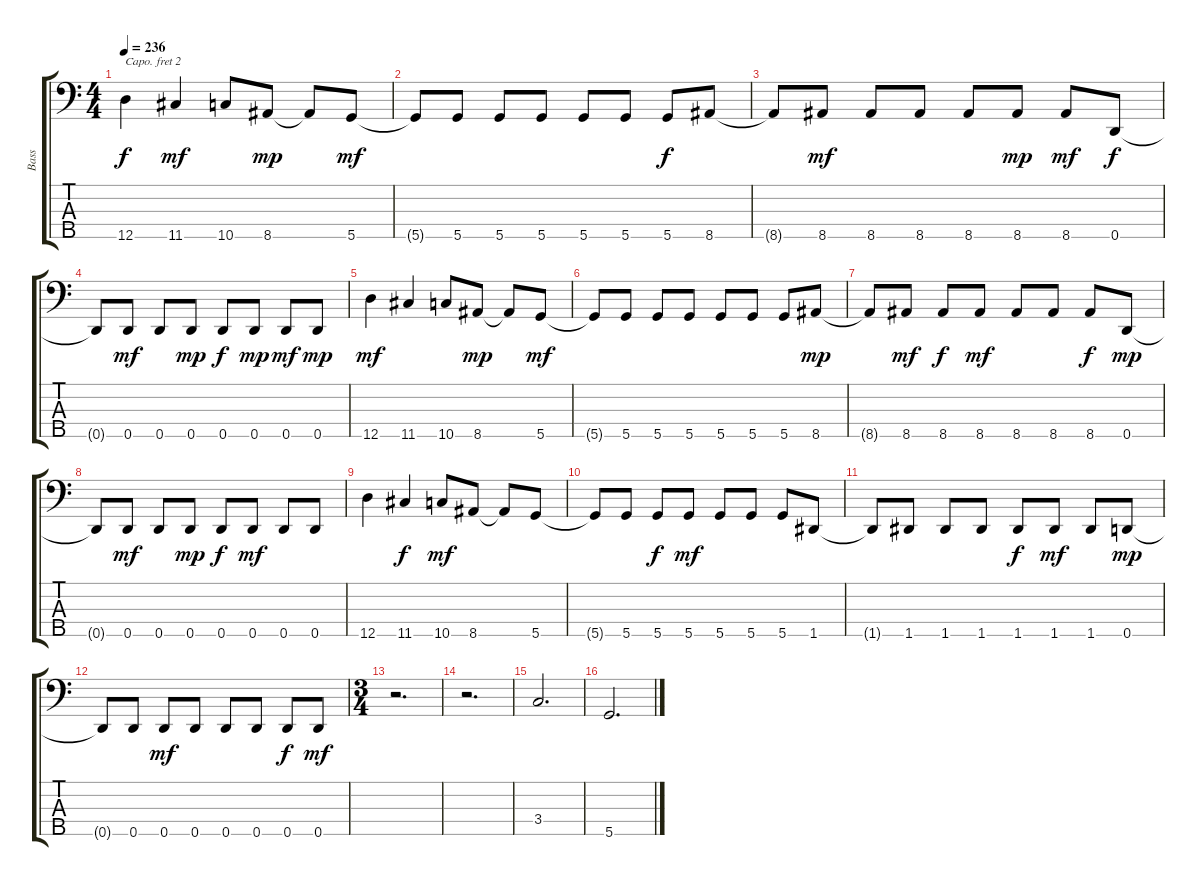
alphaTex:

\track ("Bass" "Bass") {instrument electricbassfinger}
\staff {score tabs}
\capo 2
\tuning (A2 F2 C2 G1 C1) {hide}
\ts (4 4)
\tempo 236
\clef f4
\ks c
12.5.4{dy f} 11.5.4{dy mf} 10.5.8 8.5.8{dy mp} 8.5{t}.8 5.5.8{dy mf} |
5.5{t}.8 5.5.8 5.5.8 5.5.8 5.5.8 5.5.8 5.5.8{dy f} 8.5.8 |
8.5{t}.8 8.5.8{dy mf} 8.5.8 8.5.8 8.5.8 8.5.8{dy mp} 8.5.8{dy mf} 0.5.8{dy f} |
0.5{t}.8 0.5.8{dy mf} 0.5.8 0.5.8{dy mp} 0.5.8{dy f} 0.5.8{dy mp} 0.5.8{dy mf} 0.5.8{dy mp} |
12.5.4{dy mf} 11.5.4 10.5.8 8.5.8{dy mp} 8.5{t}.8 5.5.8{dy mf} |
5.5{t}.8 5.5.8 5.5.8 5.5.8 5.5.8 5.5.8 5.5.8 8.5.8{dy mp} |
8.5{t}.8 8.5.8{dy mf} 8.5.8{dy f} 8.5.8{dy mf} 8.5.8 8.5.8 8.5.8{dy f} 0.5.8{dy mp} |
0.5{t}.8 0.5.8{dy mf} 0.5.8 0.5.8{dy mp} 0.5.8{dy f} 0.5.8{dy mf} 0.5.8 0.5.8 |
12.5.4 11.5.4{dy f} 10.5.8{dy mf} 8.5.8 8.5{t}.8 5.5.8 |
5.5{t}.8 5.5.8 5.5.8{dy f} 5.5.8{dy mf} 5.5.8 5.5.8 5.5.8 1.5.8 |
1.5{t}.8 1.5.8 1.5.8 1.5.8 1.5.8{dy f} 1.5.8{dy mf} 1.5.8 0.5.8{dy mp} |
0.5{t}.8 0.5.8 0.5.8{dy mf} 0.5.8 0.5.8 0.5.8 0.5.8{dy f} 0.5.8{dy mf} |
\ts (3 4)
r.2{d} |
r.2{d} |
3.4.2{d} |
5.5.2{d}
